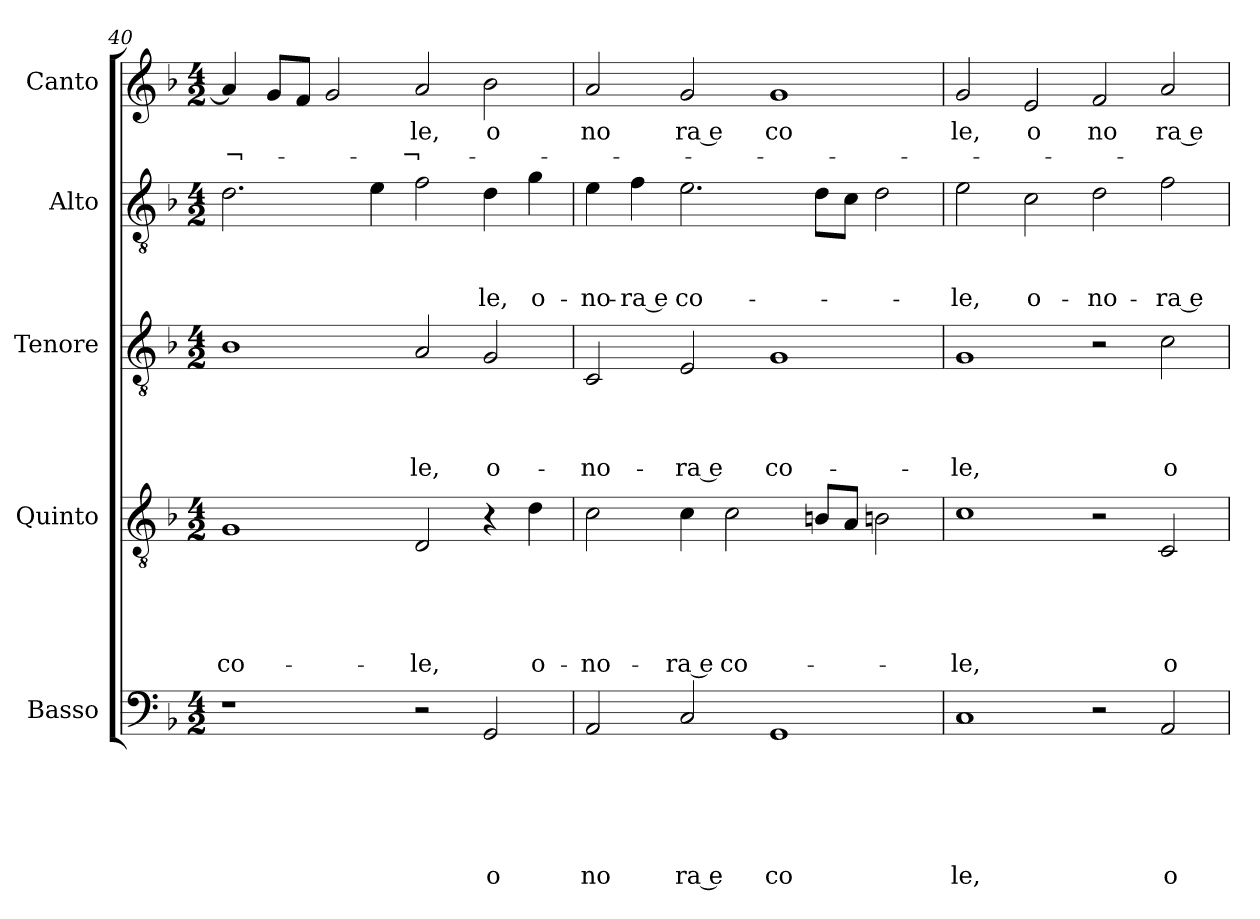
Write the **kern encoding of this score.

**kern	**text	**text	**text	**text	**text	**text	**kern	**text	**text	**text	**text	**text	**kern	**text	**text	**text	**text	**kern	**text	**text	**text	**kern	**text	**text
*part5	*part5	*part5	*part5	*part5	*part5	*part5	*part4	*part4	*part4	*part4	*part4	*part4	*part3	*part3	*part3	*part3	*part3	*part2	*part2	*part2	*part2	*part1	*part1	*part1
*staff5	*staff5	*staff5	*staff5	*staff5	*staff5	*staff5	*staff4	*staff4	*staff4	*staff4	*staff4	*staff4	*staff3	*staff3	*staff3	*staff3	*staff3	*staff2	*staff2	*staff2	*staff2	*staff1	*staff1	*staff1
*I"Basso	*	*	*	*	*	*	*I"Quinto	*	*	*	*	*	*I"Tenore	*	*	*	*	*I"Alto	*	*	*	*I"Canto	*	*
*clefF4	*	*	*	*	*	*	*clefGv2	*	*	*	*	*	*clefGv2	*	*	*	*	*clefGv2	*	*	*	*clefG2	*	*
*k[b-]	*	*	*	*	*	*	*k[b-]	*	*	*	*	*	*k[b-]	*	*	*	*	*k[b-]	*	*	*	*k[b-]	*	*
*F:	*	*	*	*	*	*	*F:	*	*	*	*	*	*F:	*	*	*	*	*F:	*	*	*	*F:	*	*
*M4/2	*	*	*	*	*	*	*M4/2	*	*	*	*	*	*M4/2	*	*	*	*	*M4/2	*	*	*	*M4/2	*	*
=40	=40	=40	=40	=40	=40	=40	=40	=40	=40	=40	=40	=40	=40	=40	=40	=40	=40	=40	=40	=40	=40	=40	=40	=40
!	!	!	!	!	!	!	!	!	!	!	!	!LO:LY:b	!	!	!	!	!	!	!	!	!	!	!	!LO:LY:b
1r	.	.	.	.	.	.	1G	.	.	.	.	co-	1B-	.	.	.	.	2.d\	.	.	.	4a/]	.	¬-
.	.	.	.	.	.	.	.	.	.	.	.	.	.	.	.	.	.	.	.	.	.	8g/L	.	.
.	.	.	.	.	.	.	.	.	.	.	.	.	.	.	.	.	.	.	.	.	.	8f/J	.	.
.	.	.	.	.	.	.	.	.	.	.	.	.	.	.	.	.	.	.	.	.	.	2g/	.	.
.	.	.	.	.	.	.	.	.	.	.	.	.	.	.	.	.	.	4e\	.	.	.	.	.	.
!	!	!	!	!	!	!	!	!	!	!	!	!LO:LY:b	!	!	!	!	!LO:LY:b	!	!	!	!	!	!LO:LY:b	!LO:LY:b
2r	.	.	.	.	.	.	2D/	.	.	.	.	-le,	2A/	.	.	.	-le,	2f\	.	.	.	2a/	le,	-¬-
!	!	!	!	!	!	!LO:LY:b	!	!	!	!	!	!	!	!	!	!	!LO:LY:b	!	!	!	!LO:LY:b	!	!LO:LY:b	!
2GG/	.	.	.	.	.	o	4r	.	.	.	.	.	2G/	.	.	.	o-	4d\	.	.	-le,	2b-\	o	.
!	!	!	!	!	!	!	!	!	!	!	!	!LO:LY:b	!	!	!	!	!	!	!	!	!LO:LY:b	!	!	!
.	.	.	.	.	.	.	4d\	.	.	.	.	o-	.	.	.	.	.	4g\	.	.	o-	.	.	.
=41	=41	=41	=41	=41	=41	=41	=41	=41	=41	=41	=41	=41	=41	=41	=41	=41	=41	=41	=41	=41	=41	=41	=41	=41
!	!	!	!	!	!	!LO:LY:b	!	!	!	!	!	!LO:LY:b	!	!	!	!	!LO:LY:b	!	!	!	!LO:LY:b	!	!LO:LY:b	!
2AA/	.	.	.	.	.	no	2c\	.	.	.	.	-no-	2C/	.	.	.	-no-	4e\	.	.	-no-	2a/	no	.
!	!	!	!	!	!	!	!	!	!	!	!	!	!	!	!	!	!	!	!	!	!LO:LY:b:rj	!	!	!
.	.	.	.	.	.	.	.	.	.	.	.	.	.	.	.	.	.	4f\	.	.	-ra e	.	.	.
!	!	!	!	!	!	!LO:LY:b:rj	!	!	!	!	!	!LO:LY:b:rj	!	!	!	!	!LO:LY:b:rj	!	!	!	!LO:LY:b	!	!LO:LY:b:rj	!
2C/	.	.	.	.	.	ra e	4c\	.	.	.	.	-ra e	2E/	.	.	.	-ra e	2.e\	.	.	co-	2g/	ra e	.
!	!	!	!	!	!	!	!	!	!	!	!	!LO:LY:b	!	!	!	!	!	!	!	!	!	!	!	!
.	.	.	.	.	.	.	2c\	.	.	.	.	co-	.	.	.	.	.	.	.	.	.	.	.	.
!	!	!	!	!	!	!LO:LY:b	!	!	!	!	!	!	!	!	!	!	!LO:LY:b	!	!	!	!	!	!LO:LY:b	!
1GG	.	.	.	.	.	co	.	.	.	.	.	.	1G	.	.	.	co-	.	.	.	.	1g	co	.
.	.	.	.	.	.	.	8Bn/L	.	.	.	.	.	.	.	.	.	.	8d\L	.	.	.	.	.	.
.	.	.	.	.	.	.	8A/J	.	.	.	.	.	.	.	.	.	.	8c\J	.	.	.	.	.	.
.	.	.	.	.	.	.	2Bn\	.	.	.	.	.	.	.	.	.	.	2d\	.	.	.	.	.	.
=42	=42	=42	=42	=42	=42	=42	=42	=42	=42	=42	=42	=42	=42	=42	=42	=42	=42	=42	=42	=42	=42	=42	=42	=42
!	!	!	!	!	!	!LO:LY:b	!	!	!	!	!	!LO:LY:b	!	!	!	!	!LO:LY:b	!	!	!	!LO:LY:b	!	!LO:LY:b	!
1C	.	.	.	.	.	le,	1c	.	.	.	.	-le,	1G	.	.	.	-le,	2e\	.	.	-le,	2g/	le,	.
!	!	!	!	!	!	!	!	!	!	!	!	!	!	!	!	!	!	!	!	!	!LO:LY:b	!	!LO:LY:b	!
.	.	.	.	.	.	.	.	.	.	.	.	.	.	.	.	.	.	2c\	.	.	o-	2e/	o	.
!	!	!	!	!	!	!	!	!	!	!	!	!	!	!	!	!	!	!	!	!	!LO:LY:b	!	!LO:LY:b	!
2r	.	.	.	.	.	.	2r	.	.	.	.	.	2r	.	.	.	.	2d\	.	.	-no-	2f/	no	.
!	!	!	!	!	!	!LO:LY:b	!	!	!	!	!	!LO:LY:b	!	!	!	!	!LO:LY:b	!	!	!	!LO:LY:b:rj	!	!LO:LY:b:rj	!
2AA/	.	.	.	.	.	o	2C/	.	.	.	.	o-	2c\	.	.	.	o-	2f\	.	.	-ra e	2a/	ra e	.
=	=	=	=	=	=	=	=	=	=	=	=	=	=	=	=	=	=	=	=	=	=	=	=	=
*-	*-	*-	*-	*-	*-	*-	*-	*-	*-	*-	*-	*-	*-	*-	*-	*-	*-	*-	*-	*-	*-	*-	*-	*-
